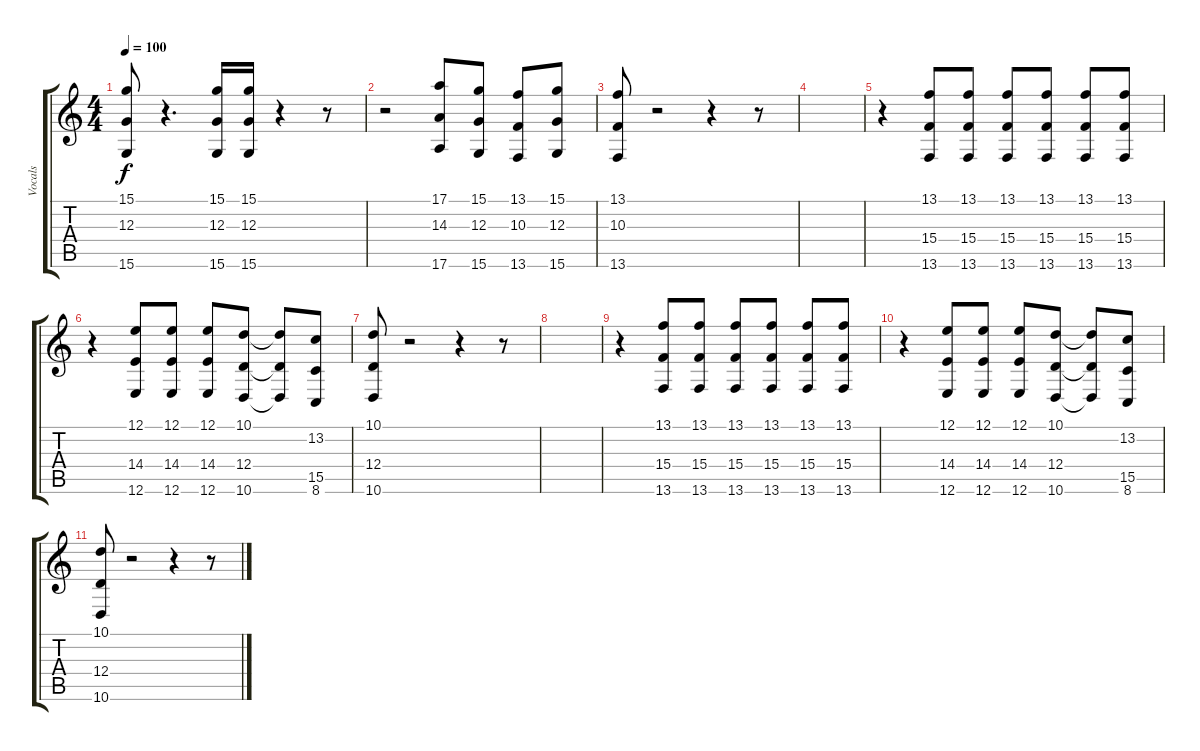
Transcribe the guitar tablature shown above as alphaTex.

\track ("Vocals" "Vocals") {instrument lead6voice}
\staff {score tabs}
\tuning (E4 B3 G3 D3 A2 E2) {hide}
\ts (4 4)
\tempo 100
\clef g2
\ks c
(15.1 12.3 15.6).8{dy f} r.4{d} (15.1 12.3 15.6).16 (15.1 12.3 15.6).16 r.4 r.8 |
r.2 (17.1 14.3 17.6).8 (15.1 12.3 15.6).8 (13.1 10.3 13.6).8 (15.1 12.3 15.6).8 |
(13.1 10.3 13.6).8 r.2 r.4 r.8 |
|
r.4 (13.1 15.4 13.6).8 (13.1 15.4 13.6).8 (13.1 15.4 13.6).8 (13.1 15.4 13.6).8 (13.1 15.4 13.6).8 (13.1 15.4 13.6).8 |
r.4 (12.1 14.4 12.6).8 (12.1 14.4 12.6).8 (12.1 14.4 12.6).8 (10.1 12.4 10.6).8 (10.1{t} 12.4{t} 10.6{t}).8 (13.2 15.5 8.6).8 |
(10.1 12.4 10.6).8 r.2 r.4 r.8 |
|
r.4 (13.1 15.4 13.6).8 (13.1 15.4 13.6).8 (13.1 15.4 13.6).8 (13.1 15.4 13.6).8 (13.1 15.4 13.6).8 (13.1 15.4 13.6).8 |
r.4 (12.1 14.4 12.6).8 (12.1 14.4 12.6).8 (12.1 14.4 12.6).8 (10.1 12.4 10.6).8 (10.1{t} 12.4{t} 10.6{t}).8 (13.2 15.5 8.6).8 |
(10.1 12.4 10.6).8 r.2 r.4 r.8
